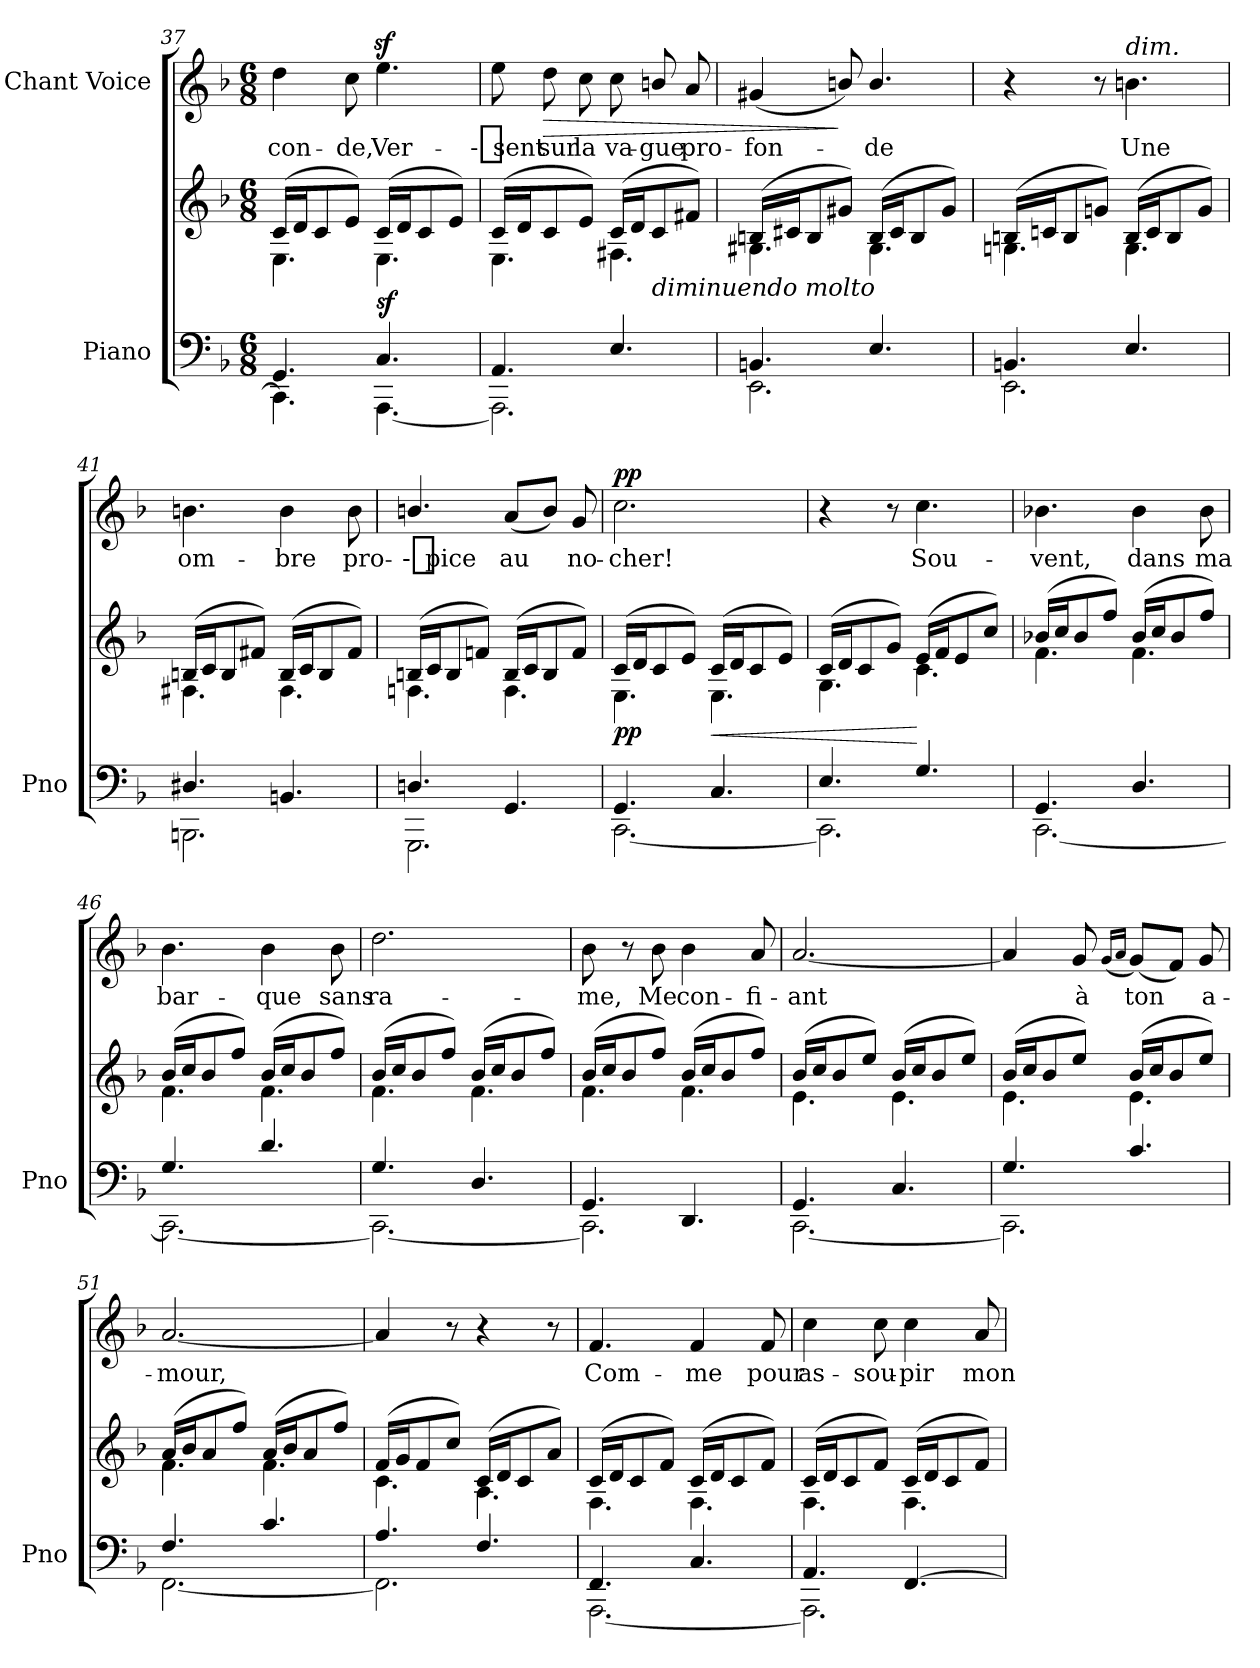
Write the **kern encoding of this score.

**kern	**kern	**dynam	**kern	**text	**dynam
*part2	*part2	*part2	*part1	*part1	*part1
*staff3	*staff2	*staff2/3	*staff1	*staff1	*staff1
*I"Piano	*	*	*I"Chant Voice	*	*
*I'Pno	*	*	*	*	*
*clefF4	*clefG2	*	*clefG2	*	*
*k[b-]	*k[b-]	*	*k[b-]	*	*
*M6/8	*M6/8	*	*M6/8	*	*
=37	=37	=37	=37	=37	=37
*^	*^	*	*	*	*
!	!	!	!	!	!	!LO:LY:b	!
4.GG/	4.CC\]	(>16c/LL	4.E\	.	4dd\	-con-	.
.	.	16d/J	.	.	.	.	.
.	.	8c/	.	.	.	.	.
!	!	!	!	!	!	!LO:LY:b	!
.	.	8e/J)	.	.	8cc\	-de,	.
!	!	!	!	!LO:DY:b	!	!LO:LY:b	!
4.C/	[4.AAA\	(>16c/LL	4.E\	sf	4.eez>\	Ver-	.
.	.	16d/J	.	.	.	.	.
.	.	8c/	.	.	.	.	.
.	.	8e/J)	.	.	.	.	.
!!LO:PB:g=z
=38	=38	=38	=38	=38	=38	=38	=38
!	!	!	!	!	!	!LO:LY:b	!
4.AA/	2.AAA\]	(>16c/LL	4.E\	.	8ee\	-- sent	.
.	.	16d/J	.	.	.	.	.
!	!	!	!	!	!	!LO:LY:b	!LO:HP:b
.	.	8c/	.	.	8dd\	sur	>
!	!	!	!	!	!	!LO:LY:b	!
.	.	8e/J)	.	.	8cc\	la	.
!	!	!	!	!	!	!LO:LY:b	!
4.E/	.	(>16c/LL	4.F#X\	.	8cc\	va-	.
.	.	16d/J	.	.	.	.	.
!	!	!LO:TX:b:i:t=diminuendo molto	!	!	!	!	!
!	!	!	!	!	!	!LO:LY:b	!
.	.	8c/	.	.	8bn/	-gue	.
!	!	!	!	!	!	!LO:LY:b	!
.	.	8f#X/J)	.	.	8a/	pro-	.
=39	=39	=39	=39	=39	=39	=39	=39
!	!	!	!	!	!	!LO:LY:b	!
4.BBn/	2.EE\	(>16Bn/LL	4.G#X\	.	(<4g#X/	-fon-	.
.	.	16c#X/J	.	.	.	.	.
.	.	8B/	.	.	.	.	.
.	.	8g#X/J)	.	.	8bn/)	.	]
!	!	!	!	!	!	!LO:LY:b	!
4.E/	.	(>16B/LL	4.G#\	.	4.b/	-de	.
.	.	16c#/J	.	.	.	.	.
.	.	8B/	.	.	.	.	.
.	.	8g#/J)	.	.	.	.	.
=40	=40	=40	=40	=40	=40	=40	=40
4.BBn/	2.EE\	(>16Bn/LL	4.Gn\	.	4r	.	.
.	.	16cn/J	.	.	.	.	.
.	.	8B/	.	.	.	.	.
.	.	8gn/J)	.	.	8r	.	.
!	!	!	!	!	!LO:TX:a:i:t=dim.	!	!
!	!	!	!	!	!	!LO:LY:b	!
4.E/	.	(>16B/LL	4.G\	.	4.bn\	Une	.
.	.	16c/J	.	.	.	.	.
.	.	8B/	.	.	.	.	.
.	.	8g/J)	.	.	.	.	.
=41	=41	=41	=41	=41	=41	=41	=41
!	!	!	!	!	!	!LO:LY:b	!
4.D#X/	2.BBBn\	(>16Bn/LL	4.F#X\	.	4.bn\	om-	.
.	.	16c/J	.	.	.	.	.
.	.	8B/	.	.	.	.	.
.	.	8f#X/J)	.	.	.	.	.
!	!	!	!	!	!	!LO:LY:b	!
4.BBn/	.	(>16B/LL	4.F#\	.	4b\	-bre	.
.	.	16c/J	.	.	.	.	.
.	.	8B/	.	.	.	.	.
!	!	!	!	!	!	!LO:LY:b	!
.	.	8f#/J)	.	.	8b\	pro-	.
!!LO:LB:g=z
=42	=42	=42	=42	=42	=42	=42	=42
!	!	!	!	!	!	!LO:LY:b	!
4.Dn/	2.GGG\	(>16Bn/LL	4.Fn\	.	4.bn/	-- pice	.
.	.	16c/J	.	.	.	.	.
.	.	8B/	.	.	.	.	.
.	.	8fn/J)	.	.	.	.	.
!	!	!	!	!	!	!LO:LY:b	!
4.GG/	.	(>16B/LL	4.F\	.	(<8a/L	au	.
.	.	16c/J	.	.	.	.	.
.	.	8B/	.	.	8b/J)	.	.
!	!	!	!	!	!	!LO:LY:b	!
.	.	8f/J)	.	.	8g/	no-	.
=43	=43	=43	=43	=43	=43	=43	=43
!	!	!	!	!LO:DY:b	!	!LO:LY:b	!LO:DY:a
4.GG/	[2.CC\	(>16c/LL	4.E\	pp	2.cc\	-cher!	pp
.	.	16d/J	.	.	.	.	.
.	.	8c/	.	.	.	.	.
.	.	8e/J)	.	.	.	.	.
!	!	!	!	!LO:HP:b	!	!	!
4.C/	.	(>16c/LL	4.E\	<	.	.	.
.	.	16d/J	.	.	.	.	.
.	.	8c/	.	.	.	.	.
.	.	8e/J)	.	.	.	.	.
=44	=44	=44	=44	=44	=44	=44	=44
4.E/	2.CC\]	(>16c/LL	4.G\	.	4r	.	.
.	.	16d/J	.	.	.	.	.
.	.	8c/	.	.	.	.	.
.	.	8g/J)	.	.	8r	.	.
!	!	!	!	!	!	!LO:LY:b	!
4.G/	.	(>16e/LL	4.c\	[	4.cc\	Sou-	.
.	.	16f/J	.	.	.	.	.
.	.	8e/	.	.	.	.	.
.	.	8cc/J)	.	.	.	.	.
=45	=45	=45	=45	=45	=45	=45	=45
!	!	!	!	!	!	!LO:LY:b	!
4.GG/	[2.CC\	(>16b-X/LL	4.f\	.	4.b-X\	-vent,	.
.	.	16cc/J	.	.	.	.	.
.	.	8b-/	.	.	.	.	.
.	.	8ff/J)	.	.	.	.	.
!	!	!	!	!	!	!LO:LY:b	!
4.D/	.	(>16b-/LL	4.f\	.	4b-\	dans	.
.	.	16cc/J	.	.	.	.	.
.	.	8b-/	.	.	.	.	.
!	!	!	!	!	!	!LO:LY:b	!
.	.	8ff/J)	.	.	8b-\	ma	.
!!LO:LB:g=z
=46	=46	=46	=46	=46	=46	=46	=46
!	!	!	!	!	!	!LO:LY:b	!
4.G/	2.CC\_	(>16b-/LL	4.f\	.	4.b-\	bar-	.
.	.	16cc/J	.	.	.	.	.
.	.	8b-/	.	.	.	.	.
.	.	8ff/J)	.	.	.	.	.
!	!	!	!	!	!	!LO:LY:b	!
4.d/	.	(>16b-/LL	4.f\	.	4b-\	-que	.
.	.	16cc/J	.	.	.	.	.
.	.	8b-/	.	.	.	.	.
!	!	!	!	!	!	!LO:LY:b	!
.	.	8ff/J)	.	.	8b-\	sans	.
=47	=47	=47	=47	=47	=47	=47	=47
!	!	!	!	!	!	!LO:LY:b	!
4.G/	2.CC\_	(>16b-/LL	4.f\	.	2.dd\	ra-	.
.	.	16cc/J	.	.	.	.	.
.	.	8b-/	.	.	.	.	.
.	.	8ff/J)	.	.	.	.	.
4.D/	.	(>16b-/LL	4.f\	.	.	.	.
.	.	16cc/J	.	.	.	.	.
.	.	8b-/	.	.	.	.	.
.	.	8ff/J)	.	.	.	.	.
=48	=48	=48	=48	=48	=48	=48	=48
!	!	!	!	!	!	!LO:LY:b	!
4.GG/	2.CC\]	(>16b-/LL	4.f\	.	8b-\	-me,	.
.	.	16cc/J	.	.	.	.	.
.	.	8b-/	.	.	8r	.	.
!	!	!	!	!	!	!LO:LY:b	!
.	.	8ff/J)	.	.	8b-\	Me	.
!	!	!	!	!	!	!LO:LY:b	!
4.DD/	.	(>16b-/LL	4.f\	.	4b-\	con-	.
.	.	16cc/J	.	.	.	.	.
.	.	8b-/	.	.	.	.	.
!	!	!	!	!	!	!LO:LY:b	!
.	.	8ff/J)	.	.	8a/	-fi-	.
=49	=49	=49	=49	=49	=49	=49	=49
!	!	!	!	!	!	!LO:LY:b	!
4.GG/	[2.CC\	(>16b-/LL	4.e\	.	[2.a/	-ant	.
.	.	16cc/J	.	.	.	.	.
.	.	8b-/	.	.	.	.	.
.	.	8ee/J)	.	.	.	.	.
4.C/	.	(>16b-/LL	4.e\	.	.	.	.
.	.	16cc/J	.	.	.	.	.
.	.	8b-/	.	.	.	.	.
.	.	8ee/J)	.	.	.	.	.
!!LO:LB:g=z
=50	=50	=50	=50	=50	=50	=50	=50
4.G/	2.CC\]	(>16b-/LL	4.e\	.	4a/]	.	.
.	.	16cc/J	.	.	.	.	.
.	.	8b-/	.	.	.	.	.
!	!	!	!	!	!	!LO:LY:b	!
.	.	8ee/J)	.	.	8g/	à	.
.	.	.	.	.	(<16qg/LL	.	.
.	.	.	.	.	16qa/JJ	.	.
!	!	!	!	!	!	!LO:LY:b	!
4.c/	.	(>16b-/LL	4.e\	.	(<8g/L)	ton	.
.	.	16cc/J	.	.	.	.	.
.	.	8b-/	.	.	8f/J)	.	.
!	!	!	!	!	!	!LO:LY:b	!
.	.	8ee/J)	.	.	8g/	a-	.
=51	=51	=51	=51	=51	=51	=51	=51
!	!	!	!	!	!	!LO:LY:b	!
4.F/	[2.FF\	(>16a/LL	4.f\	.	[2.a/	-mour,	.
.	.	16b-/J	.	.	.	.	.
.	.	8a/	.	.	.	.	.
.	.	8ff/J)	.	.	.	.	.
4.c/	.	(>16a/LL	4.f\	.	.	.	.
.	.	16b-/J	.	.	.	.	.
.	.	8a/	.	.	.	.	.
.	.	8ff/J)	.	.	.	.	.
=52	=52	=52	=52	=52	=52	=52	=52
4.A/	2.FF\]	(>16f/LL	4.c\	.	4a/]	.	.
.	.	16g/J	.	.	.	.	.
.	.	8f/	.	.	.	.	.
.	.	8cc/J)	.	.	8r	.	.
4.F/	.	(>16c/LL	4.A\	.	4r	.	.
.	.	16d/J	.	.	.	.	.
.	.	8c/	.	.	.	.	.
.	.	8a/J)	.	.	8r	.	.
=53	=53	=53	=53	=53	=53	=53	=53
!	!	!	!	!	!	!LO:LY:b	!
4.FF/	[2.AAA\	(>16c/LL	4.F\	.	4.f/	Com-	.
.	.	16d/J	.	.	.	.	.
.	.	8c/	.	.	.	.	.
.	.	8f/J)	.	.	.	.	.
!	!	!	!	!	!	!LO:LY:b	!
4.C/	.	(>16c/LL	4.F\	.	4f/	-me	.
.	.	16d/J	.	.	.	.	.
.	.	8c/	.	.	.	.	.
!	!	!	!	!	!	!LO:LY:b	!
.	.	8f/J)	.	.	8f/	pour	.
!!LO:PB:g=z
=54	=54	=54	=54	=54	=54	=54	=54
!	!	!	!	!	!	!LO:LY:b	!
4.AA/	2.AAA\]	(>16c/LL	4.F\	.	4cc\	as-	.
.	.	16d/J	.	.	.	.	.
.	.	8c/	.	.	.	.	.
!	!	!	!	!	!	!LO:LY:b	!
.	.	8f/J)	.	.	8cc\	-sou-	.
!	!	!	!	!	!	!LO:LY:b	!
[4.FF/	.	(>16c/LL	4.F\	.	4cc\	-pir	.
.	.	16d/J	.	.	.	.	.
.	.	8c/	.	.	.	.	.
!	!	!	!	!	!	!LO:LY:b	!
.	.	8f/J)	.	.	8a/	mon	.
*v	*v	*	*	*	*	*	*
*	*v	*v	*	*	*	*
=	=	=	=	=	=
*-	*-	*-	*-	*-	*-
